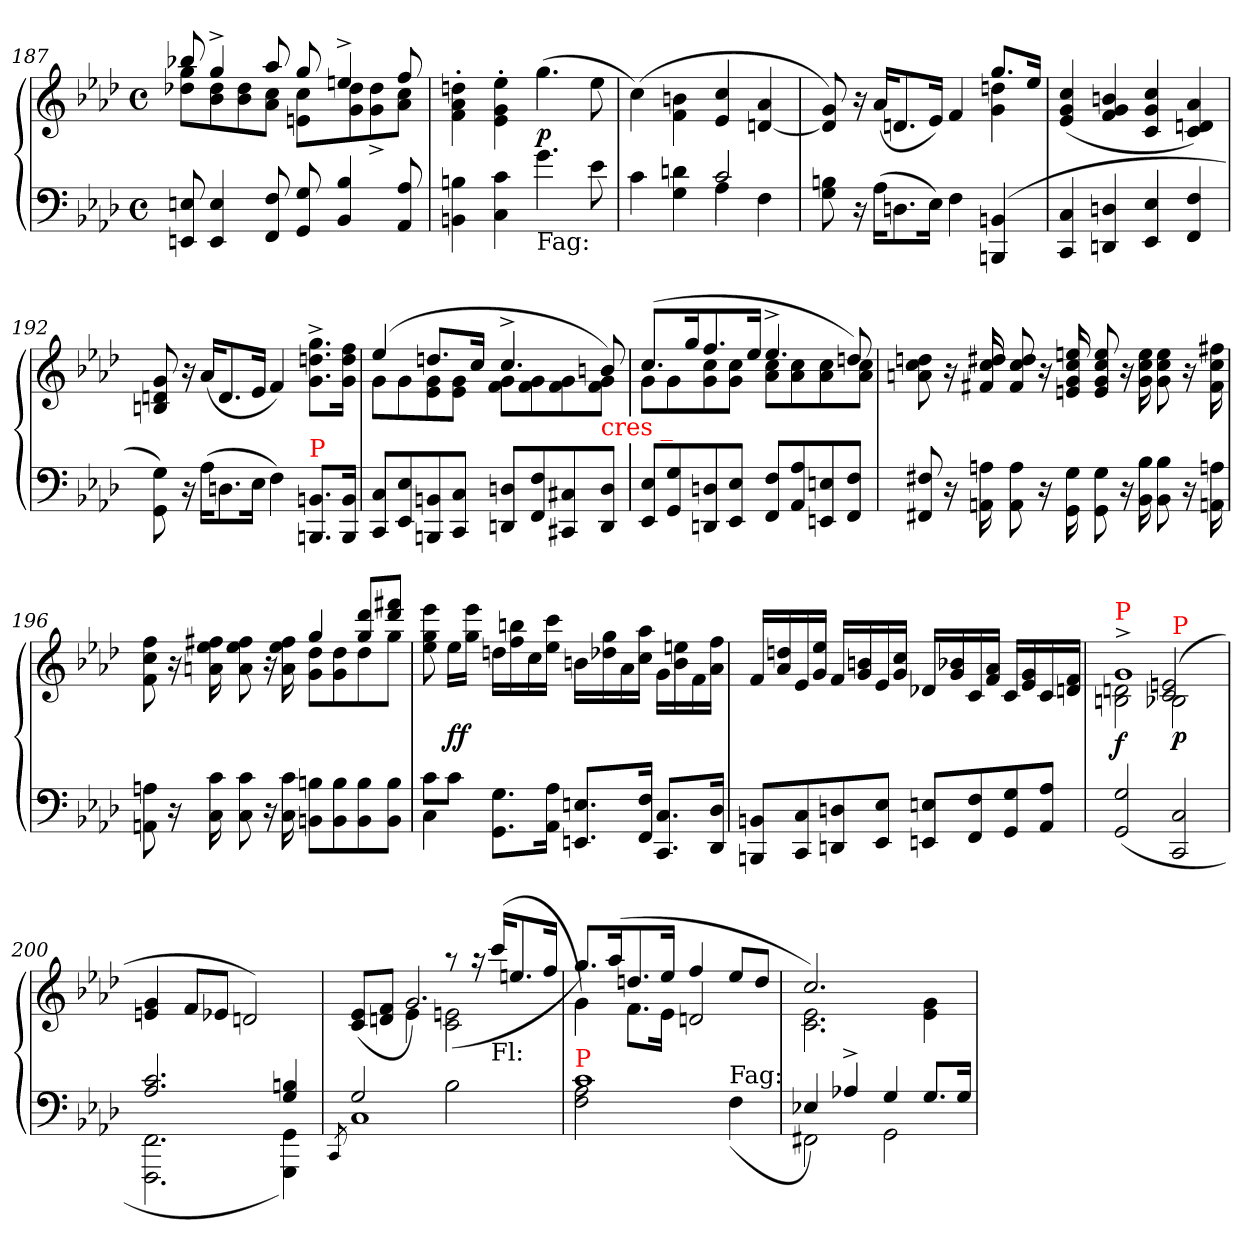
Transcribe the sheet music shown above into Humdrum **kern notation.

**kern	**kern	**dynam
*part1	*part1	*part1
*staff2	*staff1	*staff1/2
*clefF4	*clefG2	*
*k[b-e-a-d-]	*k[b-e-a-d-]	*
*f:	*f:	*
*M4/4	*M4/4	*
*met(c)	*met(c)	*
=187	=187	=187
*	*^	*
8En! 8EEn!	8bb-X!	8gg!\ 8dd-X!\L	.
4E! 4EE!	4gg^>!	8dd-!\ 8b-!\	.
.	.	8dd-!\ 8b-!\	.
8F! 8FF!	8aa-!	8cc!\ 8a-!\J	.
8G! 8GG!	8gg!	8cc!\ 8en!\L	.
4B-!/ 4BB-!/	4een^>!	8dd-!\ 8g!\	.
.	.	8dd-!^>\ 8g!^>\	.
8A-!/ 8AA-!/	8ff!	8cc!\ 8a-!\J	.
*	*v	*v	*
=188	=188	=188
4Bn! 4BBn!	4ddn!'>\ 4a-!'>\ 4f!'>\	.
4c! 4C!	4ee-!'>\ 4g!'>\ 4e-!'>\	.
!LO:TX:b:t=Fag&colon;	!	!
4.g!	(>4.gg!	p
8e-!	8ee-!	.
=189	=189	=189
*^	*	*
2ryy	4c!	(>4cc!)	.
.	4dn! 4G!	4bn!\ 4f!\	.
2c!	4A-!	4cc! 4e-!	.
.	4F!	4a-! [4dn!	.
*v	*v	*	*
=190	=190	=190
*	*^	*
8Bn! 8G!	8g! 8dn!])	2ryy	.
16r	16r	.	.
(>16A-!\KL	(<16a-!KL	.	.
8.Dn!\	8.d!	.	.
16E-!\Jk)	16e-!Jk)	.	.
4F!	4f!	4ryy	.
(<4BBn! 4BBBn!	8.gg!L	4dd! 4g!	.
.	16ee-!Jk	.	.
*	*v	*v	*
=191	=191	=191
4C! 4CC!	(>4cc! 4g! 4e-!	.
4Dn! 4DDn!	4bn! 4g! 4f!	.
4E-! 4EE-!	4cc! 4g! 4c!	.
4F! 4FF!	4a-! 4dn! 4c!)	.
=192	=192	=192
8G!\ 8GG!\)	8g! 8dn! 8Bn!	.
16r	16r	.
(>16A-!\KL	(<16a-!KL	.
8.Dn!\	8.d!	.
16E-!\Jk	16e-!Jk	.
4F!)	4f!)	.
!LO:TX:a:color=red:t=P	!	!
8.BBn! 8.BBBn!L	8.gg!^<\ 8.dd!^<\ 8.g!^<\L	.
16BB! 16BBB!Jk	16ff!\ 16dd!\ 16g!\Jk	.
=193	=193	=193
*	*^	*
8C! 8CC!L	(>4ee-!	8g!\L	.
8E-! 8EE-!	.	8g!\	.
8BBn! 8BBBn!	8.ddn!L	8g!\ 8e-!\	.
8C! 8CC!J	.	8g!\ 8e-!\J	.
.	16cc!Jk	.	.
8Dn! 8DDn!L	4.cc^>!	8g!\ 8f!\L	.
8F! 8FF!	.	8g!\ 8f!\	.
8C#X! 8CC#X!	.	8g!\ 8f!\	.
!	!LO:TX:b:color=red:t=cres _	!	!
8D! 8DD!J	8bn!)	8g!\ 8f!\J	.
=194	=194	=194	=194
8E-! 8EE-!L	(>8.cc!L	8g!\L	.
8G! 8GG!	.	8g!\	.
.	16gg!k	.	.
8Dn! 8DDn!	8.ff!	8cc!\ 8g!\	.
8E-! 8EE-!J	.	8cc!\ 8g!\J	.
.	16ee-!Jk	.	.
8F! 8FF!L	4.ee-^>!	8cc!\ 8a-!\L	.
8A-! 8AA-!	.	8cc!\ 8a-!\	.
8En! 8EEn!	.	8cc!\ 8a-!\	.
8F! 8FF!J	8ddn!)	8cc!\ 8a-!\J	.
*	*v	*v	*
=195	=195	=195
8F#X! 8FF#!	8ddn! 8cc! 8an!	.
16r	16r	.
16An! 16AAn!	16dd#X! 16cc! 16f#X!	.
8A! 8AA!	8dd#! 8cc! 8f#!	.
16r	16r	.
16G!\ 16GG!\	16een! 16cc! 16g! 16en!	.
8G!\ 8GG!\	8ee! 8cc! 8g! 8e!	.
16r	16r	.
16B-! 16BB-!	16ee! 16cc! 16g!	.
8B-! 8BB-!	8ee! 8cc! 8g!	.
16r	16r	.
16An! 16AAn!	16ff#! 16cc! 16f#!	.
=196	=196	=196
*	*^	*
8An! 8AAn!	2ryy	8ff! 8cc! 8f!	.
16r	.	16r	.
16c! 16C!	.	16ff#X! 16ee-! 16an!	.
8c! 8C!	.	8ff#! 8ee-! 8a!	.
16r	.	16r	.
16c! 16C!	.	16ff#! 16ee-! 16a!	.
8Bn!\ 8BBn!\L	4gg!	8dd-!\ 8g!\L	.
8B!\ 8BB!\	.	8dd-!\ 8g!\	.
8B!\ 8BB!\	8ddd-! 8gg!L	8dd-!\	.
8B!\ 8BB!\J	8fff#! 8ddd-!J	8gg!\J	.
*	*v	*v	*
=197	=197	=197
*^	*	*
8c!\L	4C!	8eee-! 8gg! 8ee-!	.
8c!\J	.	16ee-!\LL	ff
.	.	16eee-!\ 16gg!\JJ	.
4ryy	8.G!\ 8.GG!\L	16ddn!\LL	.
.	.	16bbn!\ 16ff!\	.
.	.	16cc!\	.
.	16A-!\ 16AA-!\Jk	16ccc!\ 16ee-!\JJ	.
8.En! 8.EEn!L	2ryy	16b!\LL	.
.	.	16gg!\ 16dd-X!\	.
.	.	16a-!\	.
16F! 16FF!Jk	.	16aa-!\ 16cc!\JJ	.
8.C! 8.CC!L	.	16g!\LL	.
.	.	16een!\ 16b!\	.
.	.	16f!\	.
16D-! 16DD-!Jk	.	16ff!\ 16a-!\JJ	.
*v	*v	*	*
=198	=198	=198
8BBn! 8BBBn!L	16f!LL	.
.	16ddn! 16a-!	.
8C! 8CC!	16e-!	.
.	16ee-! 16g!JJ	.
8Dn! 8DDn!	16f!LL	.
.	16bn! 16g!	.
8E-! 8EE-!J	16e-!	.
.	16cc! 16g!JJ	.
8En! 8EEn!L	16d-X!LL	.
.	16b-X! 16g!	.
8F! 8FF!	16c!	.
.	16a-! 16f!JJ	.
8G! 8GG!	16c!LL	.
.	16g! 16e-!	.
8A-! 8AA-!J	16c!	.
.	16f! 16dn!JJ	.
=199	=199	=199
*	*^	*
*	*	*^	*
!	!LO:TX:a:color=red:t=P	!	!	!
(<2G! 2GG!	1g^>!	2dn! 2Bn!	2ryy	f
!	!	!LO:TX:a:color=red:t=P	!	!
2C! 2CC!	.	2B-X!	(>2en!/ 2c!/	p
*	*v	*v	*v	*
=200	=200	=200
*^	*	*
2.c! 2.A-!	2.FF! 2.FFF!	4g! 4en!	.
.	.	8f!L	.
.	.	8e-X!J	.
.	.	2dn!)	.
4Bn! 4G!	4GG! 4GGG!)	.	.
=201	=201	=201	=201
8qCC!/	.	.	.
*	*	*^	*
*	*	*	*^	*
2G!	1C!	(>8e-! 8c!L	4ryy	2ryy	.
.	.	8f! 8dn!J	.	.	.
.	.	2.g!)	4e-!	.	.
2B-!\	.	.	(>2en! 2c!	8raa	.
.	.	.	.	16raa	.
!	!	!	!	!LO:TX:b:t=Fl&colon;	!
.	.	.	.	(>16ccc!KL	.
.	.	.	.	8.een!	.
.	.	.	.	16ff!Jk	.
=202	=202	=202	=202	=202	=202
!LO:TX:a:color=red:t=P	!	!	!	!	!
*	*	*	*v	*v	*
1c!	2A-! 2F!	8.gg!L)	4g!)	.
.	.	(>16aa-!k	.	.
.	.	8.ddn!	8.f!L	.
.	.	16ee-!Jk	16e-!Jk	.
.	4ryy	4ff!	2dn!/	.
!	!LO:TX:a:t=Fag&colon;	!	!	!
.	(<4F!	8ee-!L	.	.
.	.	8dd!J	.	.
=203	=203	=203	=203	=203
4E-X!)	2FF#X!	2.cc!)	2.e-! 2.c!	.
4A-X^>!	.	.	.	.
4G!	2GG!	.	.	.
8.G!L	.	4ryy	4g!\ 4e-!\	.
16G!Jk	.	.	.	.
*v	*v	*	*	*
*	*v	*v	*
=	=	=
*-	*-	*-
